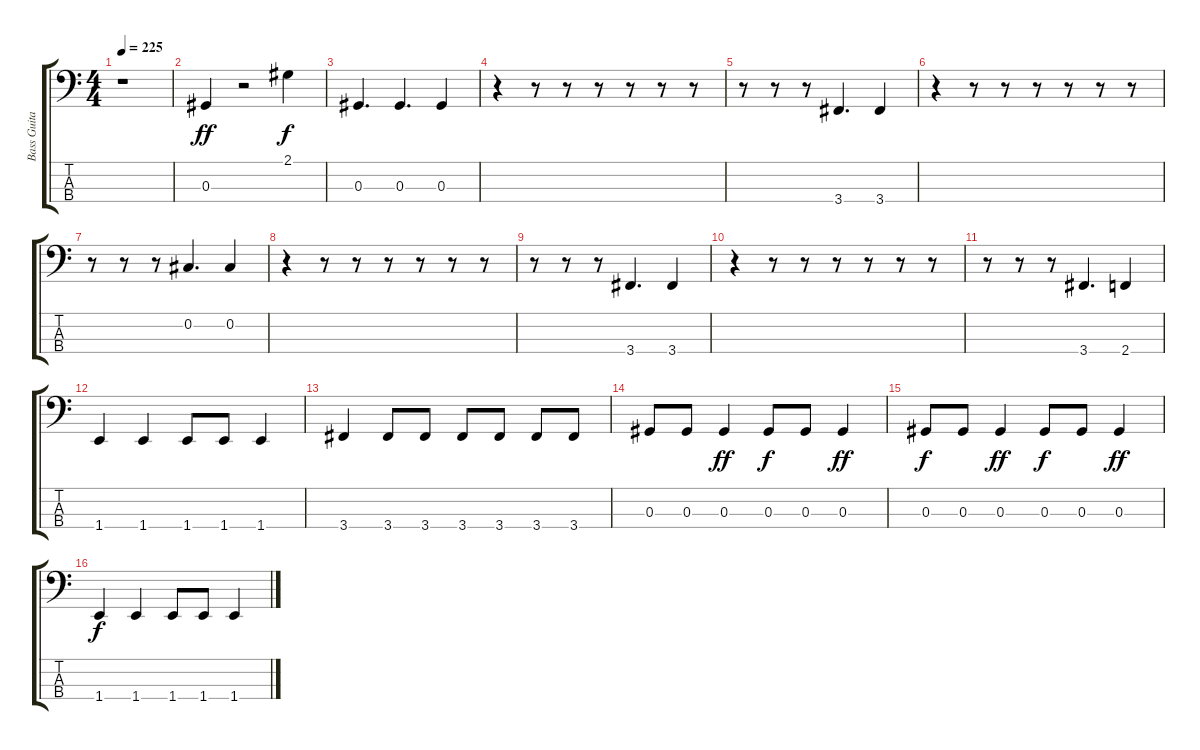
\track ("Bass Guitar" "Bass Guita") {instrument electricbasspick}
\staff {score tabs}
\tuning (Gb2 Db2 Ab1 Eb1) {hide}
\ts (4 4)
\tempo 225
\clef f4
\ks c
r.1{dy ff} |
0.3.4 r.2 2.1.4{dy f} |
0.3.4{d} 0.3.4{d} 0.3.4 |
r.4 r.8 r.8 r.8 r.8 r.8 r.8 |
r.8 r.8 r.8 3.4.4{d} 3.4.4 |
r.4 r.8 r.8 r.8 r.8 r.8 r.8 |
r.8 r.8 r.8 0.2.4{d} 0.2.4 |
r.4 r.8 r.8 r.8 r.8 r.8 r.8 |
r.8 r.8 r.8 3.4.4{d} 3.4.4 |
r.4 r.8 r.8 r.8 r.8 r.8 r.8 |
r.8 r.8 r.8 3.4.4{d} 2.4.4 |
1.4.4 1.4.4 1.4.8 1.4.8 1.4.4 |
3.4.4 3.4.8 3.4.8 3.4.8 3.4.8 3.4.8 3.4.8 |
0.3.8 0.3.8 0.3.4{dy ff} 0.3.8{dy f} 0.3.8 0.3.4{dy ff} |
0.3.8{dy f} 0.3.8 0.3.4{dy ff} 0.3.8{dy f} 0.3.8 0.3.4{dy ff} |
1.4.4{dy f} 1.4.4 1.4.8 1.4.8 1.4.4
